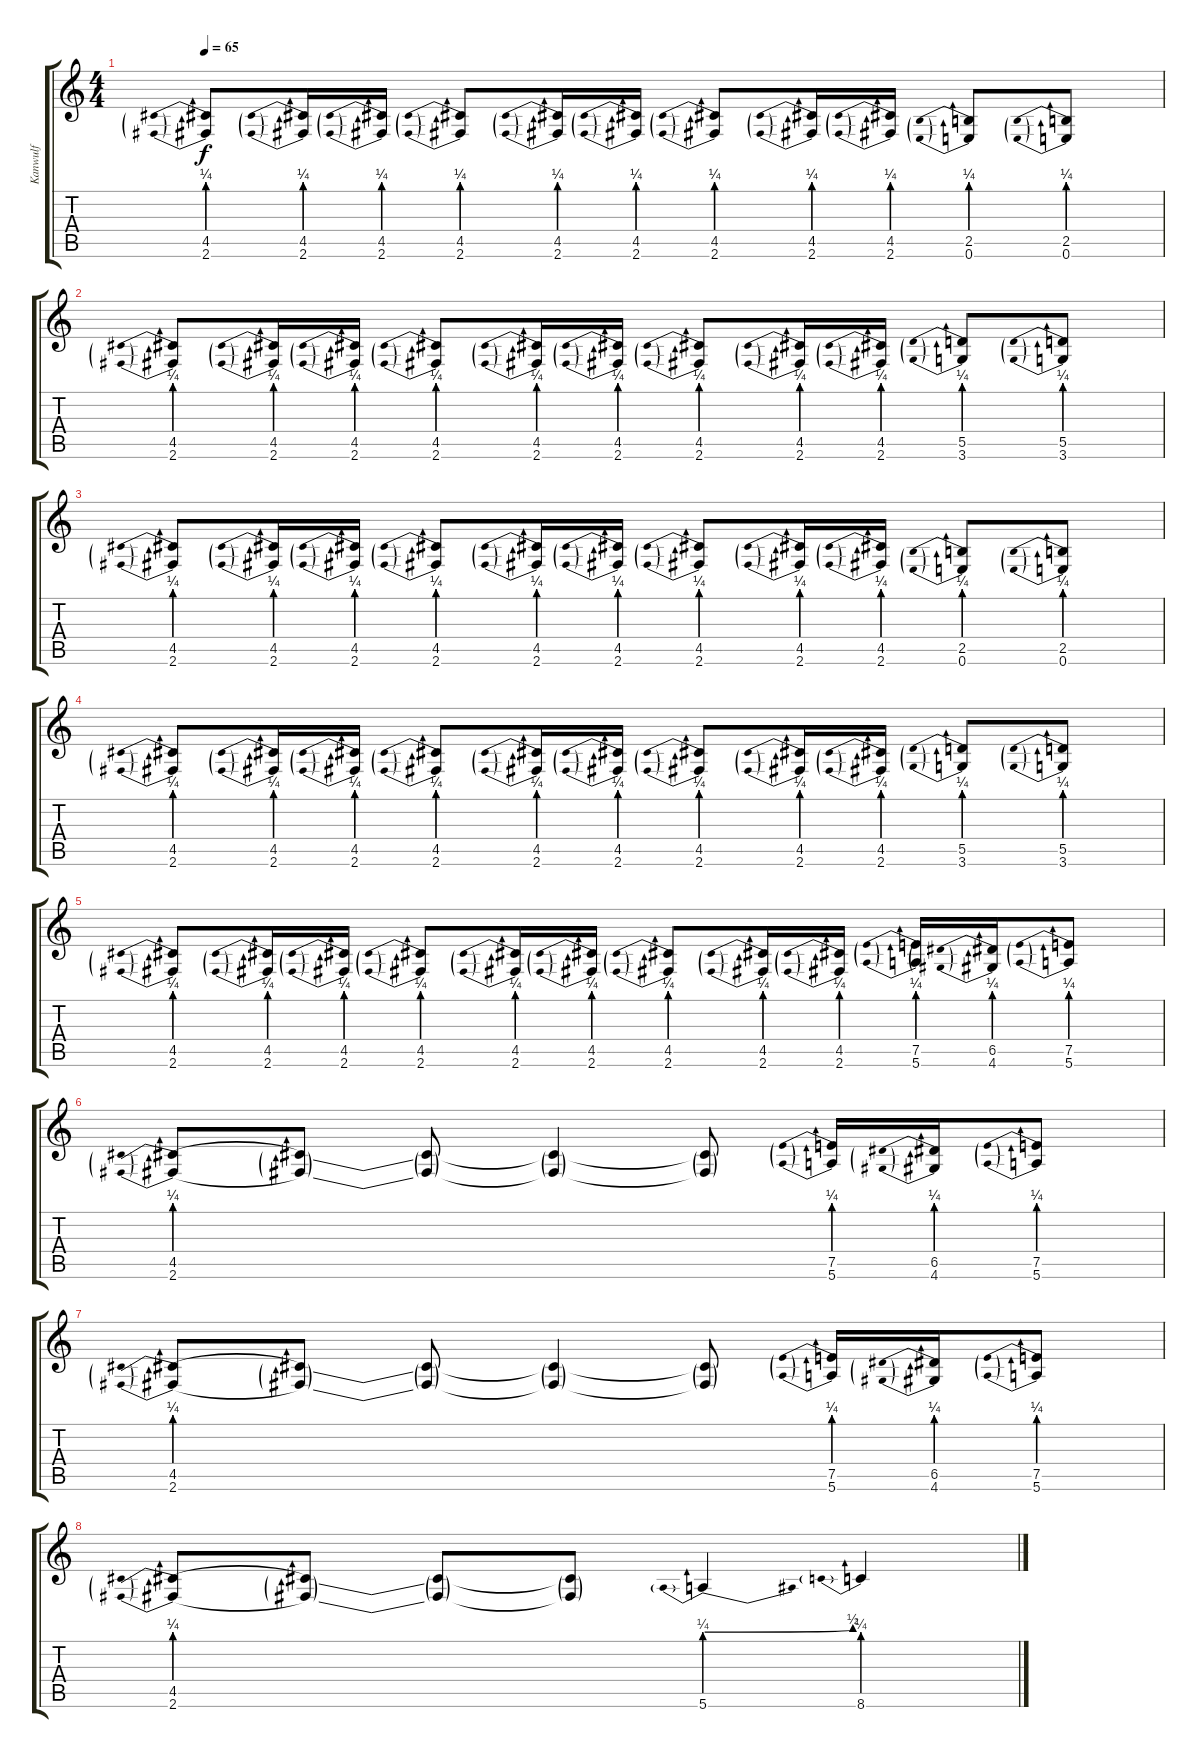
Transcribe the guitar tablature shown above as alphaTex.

\track ("Kanwulf" "Kanwulf") {instrument distortionguitar}
\staff {score tabs}
\tuning (E4 B3 G3 D3 A2 E2) {hide}
\ts (4 4)
\tempo 65
\clef g2
\ks c
(4.5{be (prebend 0 1 60 1)} 2.6{be (prebend 0 1 60 1)}).8{dy f} (4.5{be (prebend 0 1 60 1)} 2.6{be (prebend 0 1 60 1)}).16 (4.5{be (prebend 0 1 60 1)} 2.6{be (prebend 0 1 60 1)}).16 (4.5{be (prebend 0 1 60 1)} 2.6{be (prebend 0 1 60 1)}).8 (4.5{be (prebend 0 1 60 1)} 2.6{be (prebend 0 1 60 1)}).16 (4.5{be (prebend 0 1 60 1)} 2.6{be (prebend 0 1 60 1)}).16 (4.5{be (prebend 0 1 60 1)} 2.6{be (prebend 0 1 60 1)}).8 (4.5{be (prebend 0 1 60 1)} 2.6{be (prebend 0 1 60 1)}).16 (4.5{be (prebend 0 1 60 1)} 2.6{be (prebend 0 1 60 1)}).16 (2.5{be (prebend 0 1 60 1)} 0.6{be (prebend 0 1 60 1)}).8 (2.5{be (prebend 0 1 60 1)} 0.6{be (prebend 0 1 60 1)}).8 |
(4.5{be (prebend 0 1 60 1)} 2.6{be (prebend 0 1 60 1)}).8 (4.5{be (prebend 0 1 60 1)} 2.6{be (prebend 0 1 60 1)}).16 (4.5{be (prebend 0 1 60 1)} 2.6{be (prebend 0 1 60 1)}).16 (4.5{be (prebend 0 1 60 1)} 2.6{be (prebend 0 1 60 1)}).8 (4.5{be (prebend 0 1 60 1)} 2.6{be (prebend 0 1 60 1)}).16 (4.5{be (prebend 0 1 60 1)} 2.6{be (prebend 0 1 60 1)}).16 (4.5{be (prebend 0 1 60 1)} 2.6{be (prebend 0 1 60 1)}).8 (4.5{be (prebend 0 1 60 1)} 2.6{be (prebend 0 1 60 1)}).16 (4.5{be (prebend 0 1 60 1)} 2.6{be (prebend 0 1 60 1)}).16 (5.5{be (prebend 0 1 60 1)} 3.6{be (prebend 0 1 60 1)}).8 (5.5{be (prebend 0 1 60 1)} 3.6{be (prebend 0 1 60 1)}).8 |
(4.5{be (prebend 0 1 60 1)} 2.6{be (prebend 0 1 60 1)}).8 (4.5{be (prebend 0 1 60 1)} 2.6{be (prebend 0 1 60 1)}).16 (4.5{be (prebend 0 1 60 1)} 2.6{be (prebend 0 1 60 1)}).16 (4.5{be (prebend 0 1 60 1)} 2.6{be (prebend 0 1 60 1)}).8 (4.5{be (prebend 0 1 60 1)} 2.6{be (prebend 0 1 60 1)}).16 (4.5{be (prebend 0 1 60 1)} 2.6{be (prebend 0 1 60 1)}).16 (4.5{be (prebend 0 1 60 1)} 2.6{be (prebend 0 1 60 1)}).8 (4.5{be (prebend 0 1 60 1)} 2.6{be (prebend 0 1 60 1)}).16 (4.5{be (prebend 0 1 60 1)} 2.6{be (prebend 0 1 60 1)}).16 (2.5{be (prebend 0 1 60 1)} 0.6{be (prebend 0 1 60 1)}).8 (2.5{be (prebend 0 1 60 1)} 0.6{be (prebend 0 1 60 1)}).8 |
(4.5{be (prebend 0 1 60 1)} 2.6{be (prebend 0 1 60 1)}).8 (4.5{be (prebend 0 1 60 1)} 2.6{be (prebend 0 1 60 1)}).16 (4.5{be (prebend 0 1 60 1)} 2.6{be (prebend 0 1 60 1)}).16 (4.5{be (prebend 0 1 60 1)} 2.6{be (prebend 0 1 60 1)}).8 (4.5{be (prebend 0 1 60 1)} 2.6{be (prebend 0 1 60 1)}).16 (4.5{be (prebend 0 1 60 1)} 2.6{be (prebend 0 1 60 1)}).16 (4.5{be (prebend 0 1 60 1)} 2.6{be (prebend 0 1 60 1)}).8 (4.5{be (prebend 0 1 60 1)} 2.6{be (prebend 0 1 60 1)}).16 (4.5{be (prebend 0 1 60 1)} 2.6{be (prebend 0 1 60 1)}).16 (5.5{be (prebend 0 1 60 1)} 3.6{be (prebend 0 1 60 1)}).8 (5.5{be (prebend 0 1 60 1)} 3.6{be (prebend 0 1 60 1)}).8 |
(4.5{be (prebend 0 1 60 1)} 2.6{be (prebend 0 1 60 1)}).8 (4.5{be (prebend 0 1 60 1)} 2.6{be (prebend 0 1 60 1)}).16 (4.5{be (prebend 0 1 60 1)} 2.6{be (prebend 0 1 60 1)}).16 (4.5{be (prebend 0 1 60 1)} 2.6{be (prebend 0 1 60 1)}).8 (4.5{be (prebend 0 1 60 1)} 2.6{be (prebend 0 1 60 1)}).16 (4.5{be (prebend 0 1 60 1)} 2.6{be (prebend 0 1 60 1)}).16 (4.5{be (prebend 0 1 60 1)} 2.6{be (prebend 0 1 60 1)}).8 (4.5{be (prebend 0 1 60 1)} 2.6{be (prebend 0 1 60 1)}).16 (4.5{be (prebend 0 1 60 1)} 2.6{be (prebend 0 1 60 1)}).16 (7.5{be (prebend 0 1 60 1)} 5.6{be (prebend 0 1 60 1)}).16 (6.5{be (prebend 0 1 60 1)} 4.6{be (prebend 0 1 60 1)}).16 (7.5{be (prebend 0 1 60 1)} 5.6{be (prebend 0 1 60 1)}).8 |
(4.5{be (prebend 0 1 60 1)} 2.6{be (prebend 0 1 60 1)}).8 (4.5{t} 2.6{t}).8 (4.5{t} 2.6{t}).8 (4.5{t} 2.6{t}).4 (4.5{t} 2.6{t}).8 (7.5{be (prebend 0 1 60 1)} 5.6{be (prebend 0 1 60 1)}).16 (6.5{be (prebend 0 1 60 1)} 4.6{be (prebend 0 1 60 1)}).16 (7.5{be (prebend 0 1 60 1)} 5.6{be (prebend 0 1 60 1)}).8 |
(4.5{be (prebend 0 1 60 1)} 2.6{be (prebend 0 1 60 1)}).8 (4.5{t} 2.6{t}).8 (4.5{t} 2.6{t}).8 (4.5{t} 2.6{t}).4 (4.5{t} 2.6{t}).8 (7.5{be (prebend 0 1 60 1)} 5.6{be (prebend 0 1 60 1)}).16 (6.5{be (prebend 0 1 60 1)} 4.6{be (prebend 0 1 60 1)}).16 (7.5{be (prebend 0 1 60 1)} 5.6{be (prebend 0 1 60 1)}).8 |
(4.5{be (prebend 0 1 60 1)} 2.6{be (prebend 0 1 60 1)}).8 (4.5{t} 2.6{t}).8 (4.5{t} 2.6{t}).8 (4.5{t} 2.6{t}).8 5.6{be (prebendbend 0 1 60 2)}.4 8.6{be (prebend 0 1 60 1)}.4
